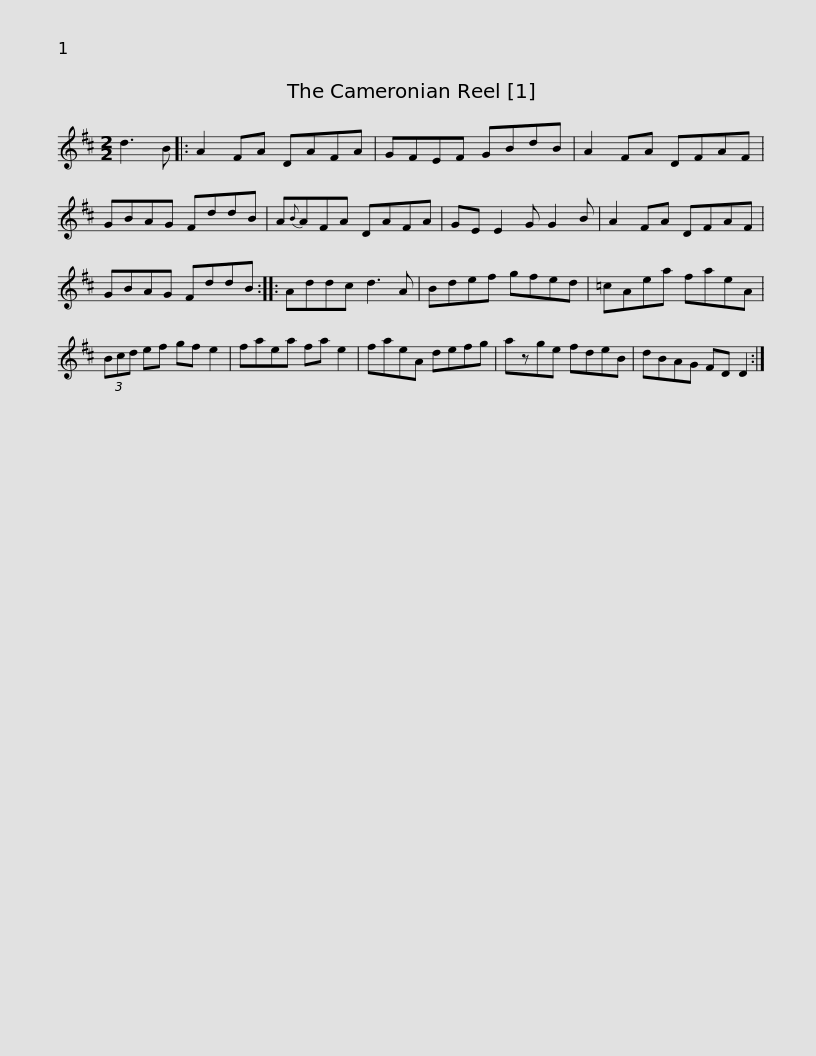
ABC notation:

X:1
L:1/8
M:2/2
I:linebreak $
K:D
V:1 treble
V:1
 d3 B |: A2 FA DAFA | GFEF GBdB | A2 FA DFAF | GBAG FddB | %5
 A{B}AFA DAFA |$ GE E2 G G2 B | A2 FA DFAF | GBAG FddB :: Addc d3 A | %10
 Bdef gfed | =cAea faeA |$ (3Bcd ef gf e2 | faea fa e2 | faeA defg | %15
 azge fdeB | dBAG FD D2 :| %17
